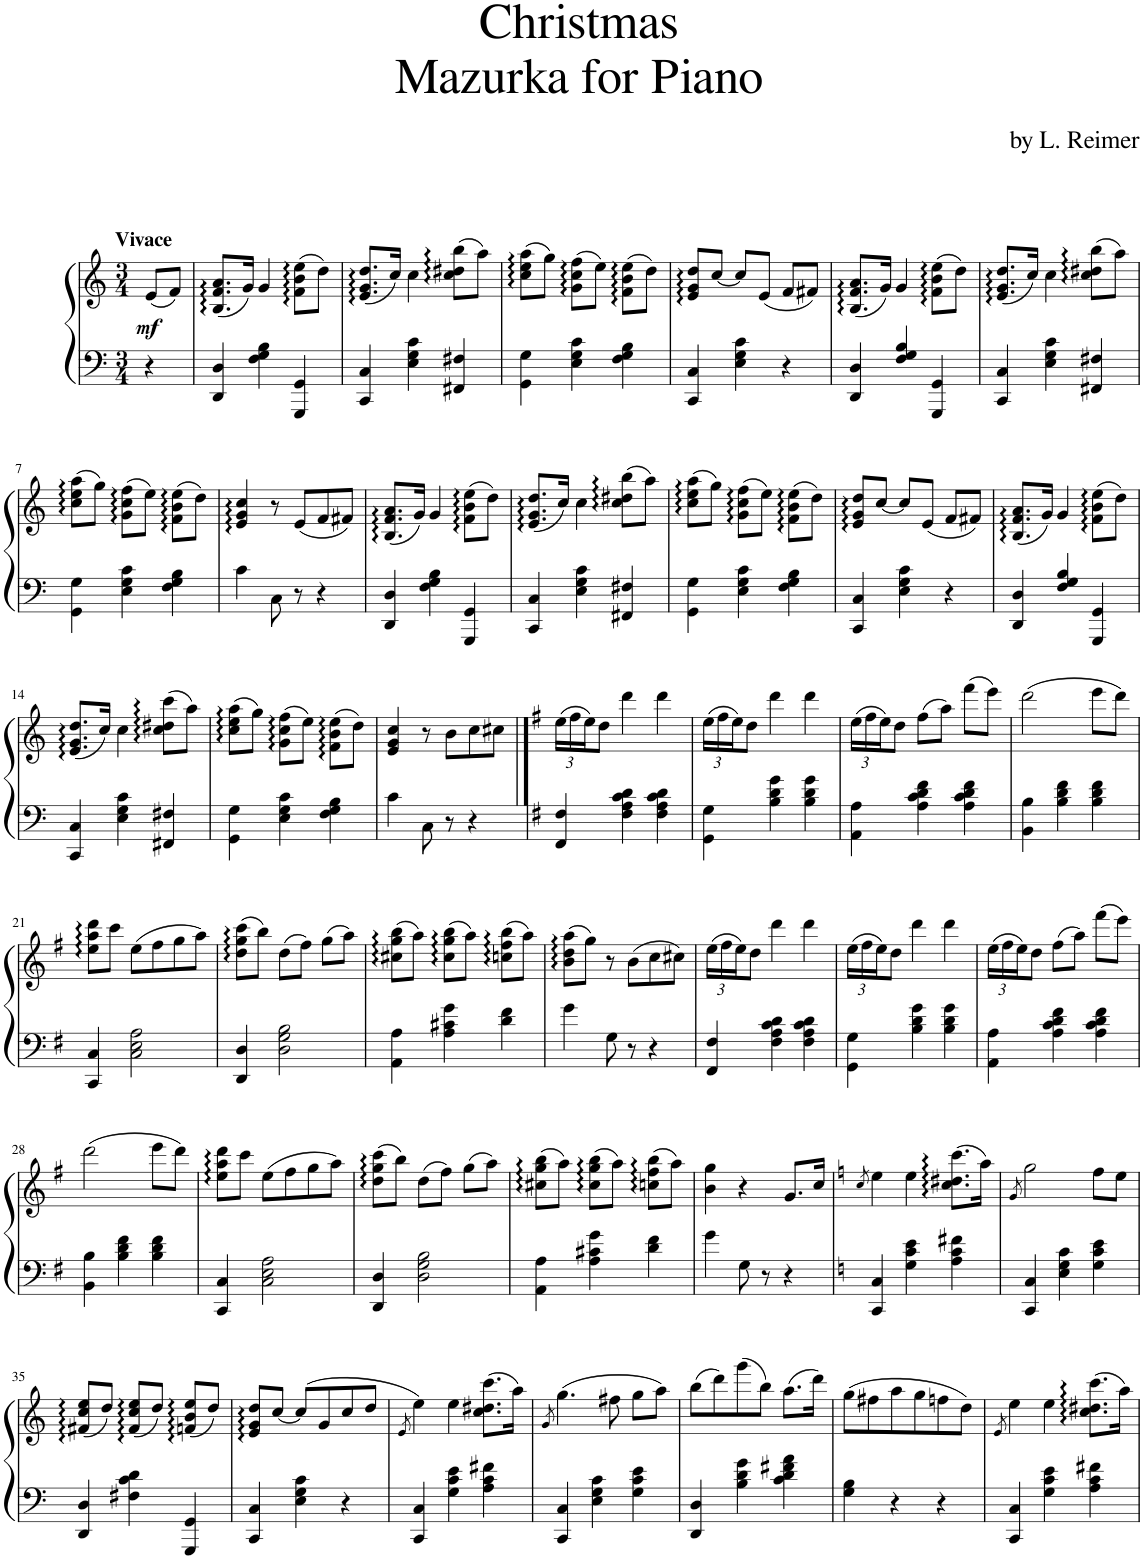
**kern	**kern	**dynam
*part1	*part1	*part1
*staff2	*staff1	*staff1/2
*I"Piano	*	*
*I'Pno	*	*
*clefF4	*clefG2	*
*k[]	*k[]	*
*M3/4	*M3/4	*
=	=	=
!	!LO:TX:a:B:t=Vivace	!
!	!	!LO:DY:b
4r	(8e/L	mf
.	8f/J)	.
=1	=1	=1
4DD/ 4D/	(8.B/ 8.f/ 8.a/L	.
.	16g/Jk)	.
4F\ 4G\ 4B\	4g/	.
4GGG/ 4GG/	(8f\ 8b\ 8ee\L	.
.	8dd\J)	.
=2	=2	=2
4CC/ 4C/	(8.e/ 8.g/ 8.dd/L	.
.	16cc/Jk)	.
4E\ 4G\ 4c\	4cc\	.
4FF#X/ 4F#X/	(8cc\ 8dd#X\ 8bb\L	.
.	8aa\J)	.
=3	=3	=3
4GG\ 4G\	(8cc\ 8ee\ 8aa\L	.
.	8gg\J)	.
4E\ 4G\ 4c\	(8g\ 8cc\ 8ff\L	.
.	8ee\J)	.
4F\ 4G\ 4B\	(8f\ 8b\ 8ee\L	.
.	8dd\J)	.
=4	=4	=4
4CC/ 4C/	8e/ 8g/ 8dd/L	.
.	[8cc/J	.
4E\ 4G\ 4c\	8cc/L]	.
.	(8e/J	.
4r	8f/L	.
.	8f#X/J)	.
=5	=5	=5
4DD/ 4D/	(8.B/ 8.f/ 8.a/L	.
.	16g/Jk)	.
4F/ 4G/ 4B/	4g/	.
4GGG/ 4GG/	(8f\ 8b\ 8ee\L	.
.	8dd\J)	.
=6	=6	=6
4CC/ 4C/	(8.e/ 8.g/ 8.dd/L	.
.	16cc/Jk)	.
4E\ 4G\ 4c\	4cc\	.
4FF#X/ 4F#X/	(8cc\ 8dd#X\ 8bb\L	.
.	8aa\J)	.
!!LO:LB:g=z
=7	=7	=7
4GG\ 4G\	(8cc\ 8ee\ 8aa\L	.
.	8gg\J)	.
4E\ 4G\ 4c\	(8g\ 8cc\ 8ff\L	.
.	8ee\J)	.
4F\ 4G\ 4B\	(8f\ 8b\ 8ee\L	.
.	8dd\J)	.
=8	=8	=8
4c\	4e/ 4g/ 4cc/	.
8C\	8r	.
8r	(8e/L	.
4r	8f/	.
.	8f#X/J)	.
=9	=9	=9
4DD/ 4D/	(8.B/ 8.f/ 8.a/L	.
.	16g/Jk)	.
4F\ 4G\ 4B\	4g/	.
4GGG/ 4GG/	(8f\ 8b\ 8ee\L	.
.	8dd\J)	.
=10	=10	=10
4CC/ 4C/	(8.e/ 8.g/ 8.dd/L	.
.	16cc/Jk)	.
4E\ 4G\ 4c\	4cc\	.
4FF#X/ 4F#X/	(8cc\ 8dd#X\ 8bb\L	.
.	8aa\J)	.
=11	=11	=11
4GG\ 4G\	(8cc\ 8ee\ 8aa\L	.
.	8gg\J)	.
4E\ 4G\ 4c\	(8g\ 8cc\ 8ff\L	.
.	8ee\J)	.
4F\ 4G\ 4B\	(8f\ 8b\ 8ee\L	.
.	8dd\J)	.
=12	=12	=12
4CC/ 4C/	8e/ 8g/ 8dd/L	.
.	[8cc/J	.
4E\ 4G\ 4c\	8cc/L]	.
.	(8e/J	.
4r	8f/L	.
.	8f#X/J)	.
=13	=13	=13
4DD/ 4D/	(8.B/ 8.f/ 8.a/L	.
.	16g/Jk)	.
4F/ 4G/ 4B/	4g/	.
4GGG/ 4GG/	(8f\ 8b\ 8ee\L	.
.	8dd\J)	.
!!LO:LB:g=z
=14	=14	=14
4CC/ 4C/	(8.e/ 8.g/ 8.dd/L	.
.	16cc/Jk)	.
4E\ 4G\ 4c\	4cc\	.
4FF#X/ 4F#X/	(8cc\ 8dd#X\ 8ccc\L	.
.	8aa\J)	.
=15	=15	=15
4GG\ 4G\	(8cc\ 8ee\ 8aa\L	.
.	8gg\J)	.
4E\ 4G\ 4c\	(8g\ 8cc\ 8ff\L	.
.	8ee\J)	.
4F\ 4G\ 4B\	(8f\ 8b\ 8ee\L	.
.	8dd\J)	.
=16	=16	=16
4c\	4e/ 4g/ 4cc/	.
8C\	8r	.
8r	8b\L	.
4r	8cc\	.
.	8cc#X\J	.
==17	==17	==17
*k[f#]	*k[f#]	*
*	*Xbrackettup	*
4FF#/ 4F#/	(24ee\LL	.
.	24ff#\	.
.	24ee\J)	.
.	8dd\J	.
4F#\ 4A\ 4c\ 4d\	4ddd\	.
4F#\ 4A\ 4c\ 4d\	4ddd\	.
=18	=18	=18
4GG\ 4G\	(24ee\LL	.
.	24ff#\	.
.	24ee\J)	.
.	8dd\J	.
4B\ 4d\ 4g\	4ddd\	.
4B\ 4d\ 4g\	4ddd\	.
=19	=19	=19
4AA\ 4A\	(24ee\LL	.
.	24ff#\	.
.	24ee\J)	.
.	8dd\J	.
4A\ 4c\ 4d\ 4f#\	(8ff#\L	.
.	8aa\J)	.
4A\ 4c\ 4d\ 4f#\	(8fff#\L	.
.	8eee\J)	.
=20	=20	=20
4BB\ 4B\	(2ddd\	.
4B\ 4d\ 4f#\	.	.
4B\ 4d\ 4f#\	8eee\L	.
.	8ddd\J)	.
!!LO:LB:g=z
=21	=21	=21
4CC/ 4C/	8ee\ 8aa\ 8ddd\L	.
.	8ccc\J	.
2C\ 2E\ 2A\	(8ee\L	.
.	8ff#\	.
.	8gg\	.
.	8aa\J)	.
=22	=22	=22
4DD/ 4D/	(8dd\ 8gg\ 8ccc\L	.
.	8bb\J)	.
2D\ 2G\ 2B\	(8dd\L	.
.	8ff#\J)	.
.	(8gg\L	.
.	8aa\J)	.
=23	=23	=23
4AA\ 4A\	(8cc#X\ 8gg\ 8bb\L	.
.	8aa\J)	.
4A\ 4c#X\ 4g\	(8cc#\ 8gg\ 8bb\L	.
.	8aa\J)	.
4d\ 4f#\	(8ccn\ 8ff#\ 8bb\L	.
.	8aa\J)	.
=24	=24	=24
4g\	(8b\ 8dd\ 8aa\L	.
.	8gg\J)	.
8G\	8r	.
8r	(8b\L	.
4r	8cc\	.
.	8cc#X\J)	.
=25	=25	=25
4FF#/ 4F#/	(24ee\LL	.
.	24ff#\	.
.	24ee\J)	.
.	8dd\J	.
4F#\ 4A\ 4c\ 4d\	4ddd\	.
4F#\ 4A\ 4c\ 4d\	4ddd\	.
=26	=26	=26
4GG\ 4G\	(24ee\LL	.
.	24ff#\	.
.	24ee\J)	.
.	8dd\J	.
4B\ 4d\ 4g\	4ddd\	.
4B\ 4d\ 4g\	4ddd\	.
=27	=27	=27
4AA\ 4A\	(24ee\LL	.
.	24ff#\	.
.	24ee\J)	.
.	8dd\J	.
4A\ 4c\ 4d\ 4f#\	(8ff#\L	.
.	8aa\J)	.
4A\ 4c\ 4d\ 4f#\	(8fff#\L	.
.	8eee\J)	.
!!LO:LB:g=z
=28	=28	=28
4BB\ 4B\	(2ddd\	.
4B\ 4d\ 4f#\	.	.
4B\ 4d\ 4f#\	8eee\L	.
.	8ddd\J)	.
=29	=29	=29
4CC/ 4C/	8ee\ 8aa\ 8ddd\L	.
.	8ccc\J	.
2C\ 2E\ 2A\	(8ee\L	.
.	8ff#\	.
.	8gg\	.
.	8aa\J)	.
=30	=30	=30
4DD/ 4D/	(8dd\ 8gg\ 8ccc\L	.
.	8bb\J)	.
2D\ 2G\ 2B\	(8dd\L	.
.	8ff#\J)	.
.	(8gg\L	.
.	8aa\J)	.
=31	=31	=31
4AA\ 4A\	(8cc#X\ 8gg\ 8bb\L	.
.	8aa\J)	.
4A\ 4c#X\ 4g\	(8cc#\ 8gg\ 8bb\L	.
.	8aa\J)	.
4d\ 4f#\	(8ccn\ 8ff#\ 8bb\L	.
.	8aa\J)	.
=32	=32	=32
4g\	4b\ 4gg\	.
8G\	4r	.
8r	.	.
4r	8.g/L	.
.	16cc/Jk	.
=33	=33	=33
*k[]	*k[]	*
.	8qcc/	.
4CC/ 4C/	4ee\	.
4G\ 4c\ 4e\	4ee\	.
4A\ 4c\ 4f#X\	(8.cc\ 8.dd#X\ 8.ccc\L	.
.	16aa\Jk)	.
=34	=34	=34
.	8qg/	.
4CC/ 4C/	2gg\	.
4E\ 4G\ 4c\	.	.
4G\ 4c\ 4e\	8ff\L	.
.	8ee\J	.
!!LO:LB:g=z
=35	=35	=35
4DD/ 4D/	(8f#X/ 8cc/ 8ee/L	.
.	8dd/J)	.
4F#X\ 4c\ 4d\	(8f#/ 8cc/ 8ee/L	.
.	8dd/J)	.
4GGG/ 4GG/	(8fn/ 8b/ 8ee/L	.
.	8dd/J)	.
=36	=36	=36
4CC/ 4C/	8e/ 8g/ 8dd/L	.
.	[8cc/J	.
4E\ 4G\ 4c\	(8cc/L]	.
.	8g/	.
4r	8cc/	.
.	8dd/J	.
=37	=37	=37
.	8qe/	.
4CC/ 4C/	4ee\)	.
4G\ 4c\ 4e\	4ee\	.
4A\ 4c\ 4f#X\	(8.cc\ 8.dd#X\ 8.ccc\L	.
.	16aa\Jk)	.
=38	=38	=38
.	8qg/	.
4CC/ 4C/	(4.gg\	.
4E\ 4G\ 4c\	.	.
.	8ff#X\	.
4G\ 4c\ 4e\	8gg\L	.
.	8aa\J)	.
=39	=39	=39
4DD/ 4D/	(8bb\L	.
.	8ddd\)	.
4B\ 4d\ 4g\	(8ggg\	.
.	8bb\J)	.
4c\ 4d\ 4f#X\ 4a\	(8.aa\L	.
.	16ddd\Jk)	.
=40	=40	=40
4G\ 4B\	(8gg\L	.
.	8ff#X\	.
4r	8aa\	.
.	8gg\	.
4r	8ffn\	.
.	8dd\J)	.
=41	=41	=41
.	8qe/	.
4CC/ 4C/	4ee\	.
4G\ 4c\ 4e\	4ee\	.
4A\ 4c\ 4f#X\	(8.cc\ 8.dd#X\ 8.ccc\L	.
.	16aa\Jk)	.
=	=	=
*-	*-	*-
